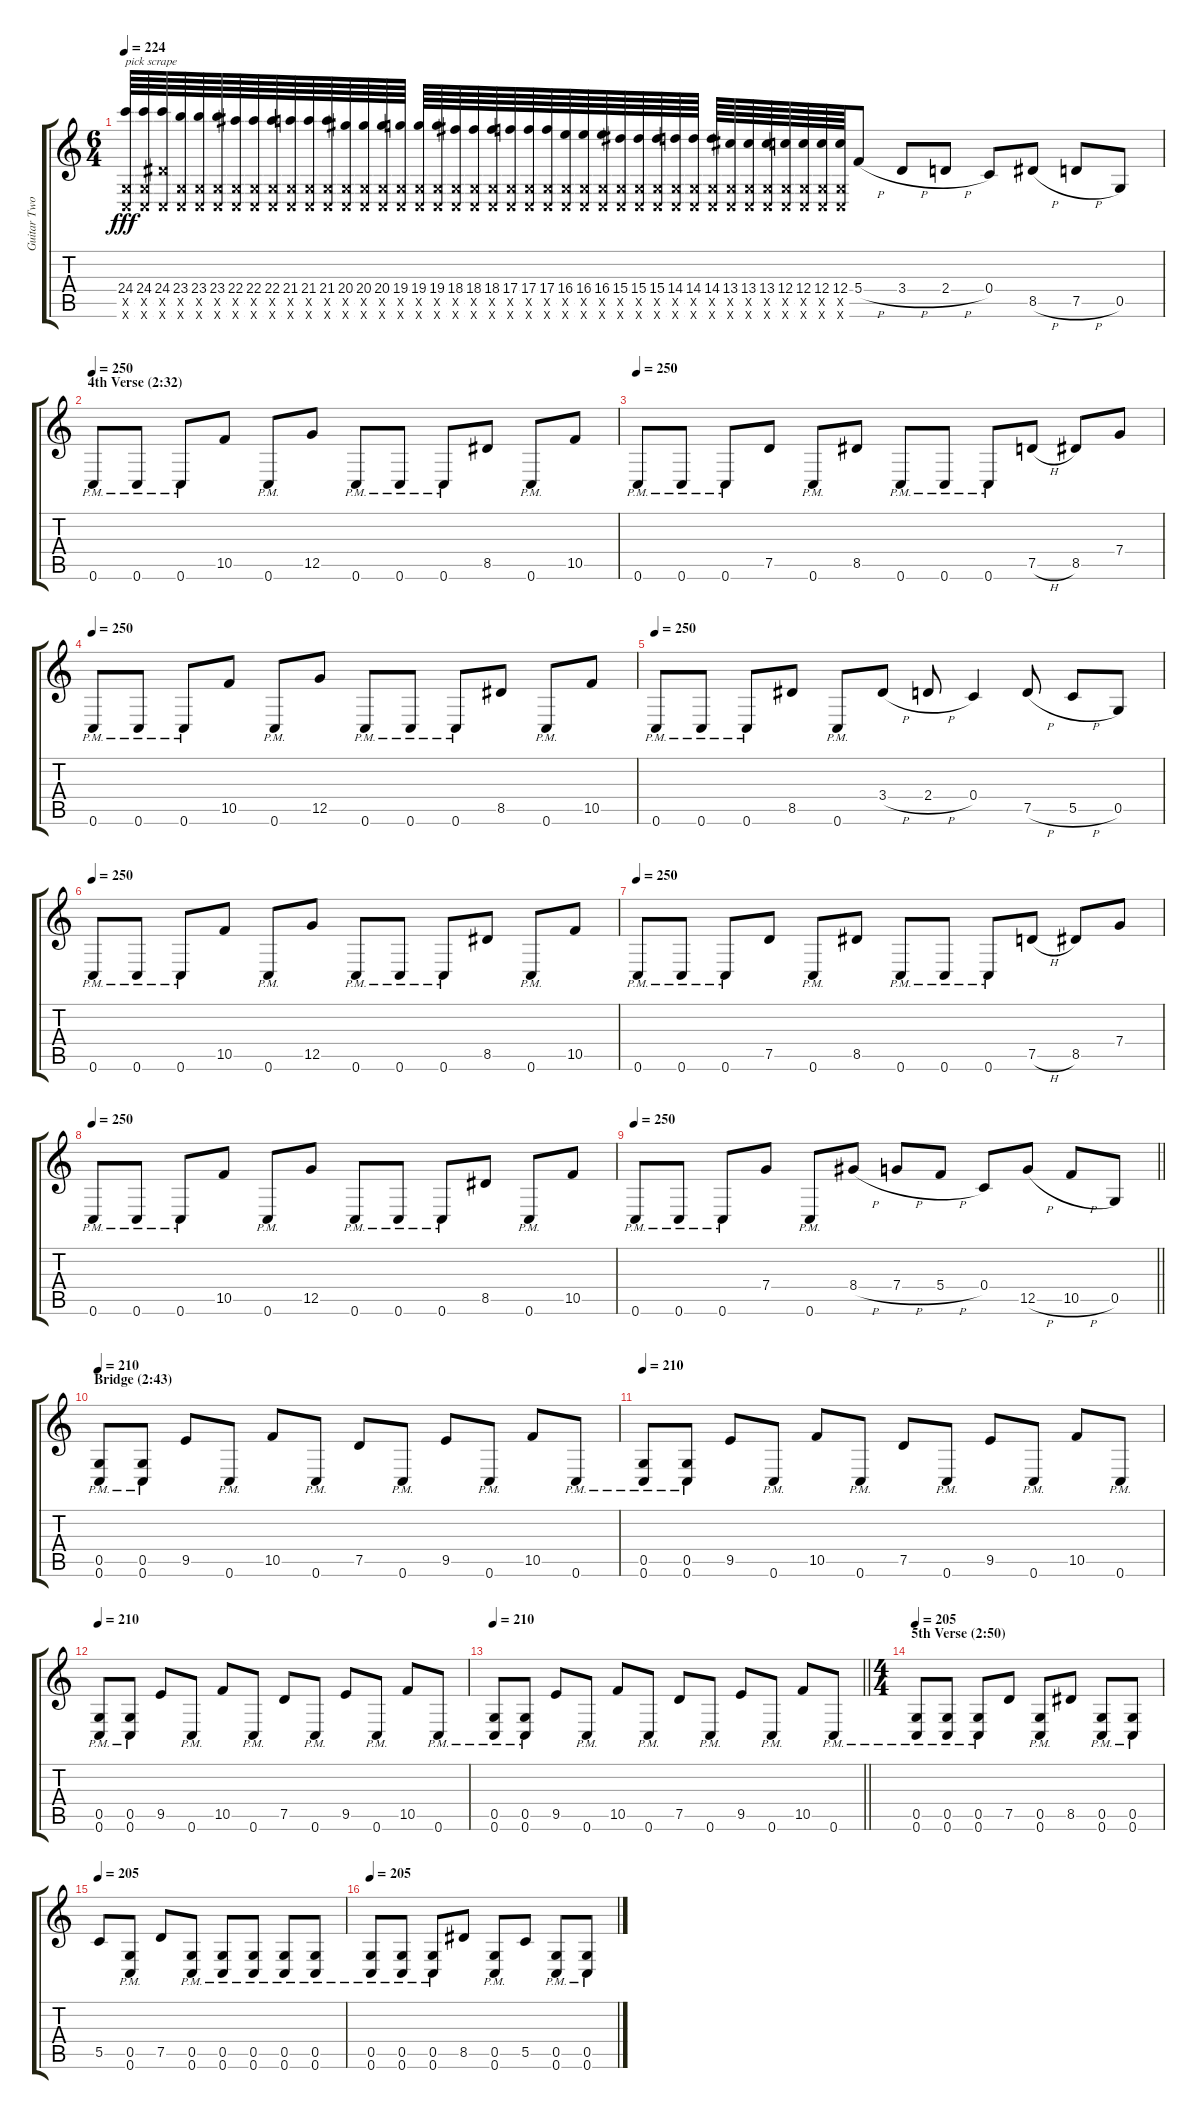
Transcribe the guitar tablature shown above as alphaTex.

\track ("Guitar Two" "Guitar Two") {instrument overdrivenguitar}
\staff {score tabs}
\tuning (D4 A3 F3 C3 G2 C2) {hide}
\ts (6 4)
\tempo 224
\clef g2
\ks c
(24.4 0.5{x} 0.6{x}).64{txt "pick scrape" dy fff volume 16} (24.4 0.5{x} 0.6{x}).64 (24.4 8.5{x} 0.6{x}).64 (23.4 0.5{x} 0.6{x}).64 (23.4 0.5{x} 0.6{x}).64 (23.4 0.5{x} 0.6{x}).64 (22.4 0.5{x} 0.6{x}).64 (22.4 0.5{x} 0.6{x}).64 (22.4 0.5{x} 0.6{x}).64 (21.4 0.5{x} 0.6{x}).64 (21.4 0.5{x} 0.6{x}).64 (21.4 0.5{x} 0.6{x}).64 (20.4 0.5{x} 0.6{x}).64 (20.4 0.5{x} 0.6{x}).64 (20.4 0.5{x} 0.6{x}).64 (19.4 0.5{x} 0.6{x}).64 (19.4 0.5{x} 0.6{x}).64 (19.4 0.5{x} 0.6{x}).64 (18.4 0.5{x} 0.6{x}).64 (18.4 0.5{x} 0.6{x}).64 (18.4 0.5{x} 0.6{x}).64 (17.4 0.5{x} 0.6{x}).64 (17.4 0.5{x} 0.6{x}).64 (17.4 0.5{x} 0.6{x}).64 (16.4 0.5{x} 0.6{x}).64 (16.4 0.5{x} 0.6{x}).64 (16.4 0.5{x} 0.6{x}).64 (15.4 0.5{x} 0.6{x}).64 (15.4 0.5{x} 0.6{x}).64 (15.4 0.5{x} 0.6{x}).64 (14.4 0.5{x} 0.6{x}).64 (14.4 0.5{x} 0.6{x}).64 (14.4 0.5{x} 0.6{x}).64 (13.4 0.5{x} 0.6{x}).64 (13.4 0.5{x} 0.6{x}).64 (13.4 0.5{x} 0.6{x}).64 (12.4 0.5{x} 0.6{x}).64 (12.4 0.5{x} 0.6{x}).64 (12.4 0.5{x} 0.6{x}).64 (12.4 0.5{x} 0.6{x}).64 5.4{h}.8 3.4{h}.8 2.4{h}.8 0.4.8 8.5{h}.8 7.5{h}.8 0.5.8 |
\section ("" "4th Verse (2:32)")
\tempo 250
0.6{pm}.8 0.6{pm}.8 0.6{pm}.8 10.5.8 0.6{pm}.8 12.5.8 0.6{pm}.8 0.6{pm}.8 0.6{pm}.8 8.5.8 0.6{pm}.8 10.5.8 |
\tempo 250
0.6{pm}.8 0.6{pm}.8 0.6{pm}.8 7.5.8 0.6{pm}.8 8.5.8 0.6{pm}.8 0.6{pm}.8 0.6{pm}.8 7.5{h}.8 8.5.8 7.4.8 |
\tempo 250
0.6{pm}.8 0.6{pm}.8 0.6{pm}.8 10.5.8 0.6{pm}.8 12.5.8 0.6{pm}.8 0.6{pm}.8 0.6{pm}.8 8.5.8 0.6{pm}.8 10.5.8 |
\tempo 250
0.6{pm}.8 0.6{pm}.8 0.6{pm}.8 8.5.8 0.6{pm}.8 3.4{h}.8 2.4{h}.8 0.4.4 7.5{h}.8 5.5{h}.8 0.5.8 |
\tempo 250
0.6{pm}.8 0.6{pm}.8 0.6{pm}.8 10.5.8 0.6{pm}.8 12.5.8 0.6{pm}.8 0.6{pm}.8 0.6{pm}.8 8.5.8 0.6{pm}.8 10.5.8 |
\tempo 250
0.6{pm}.8 0.6{pm}.8 0.6{pm}.8 7.5.8 0.6{pm}.8 8.5.8 0.6{pm}.8 0.6{pm}.8 0.6{pm}.8 7.5{h}.8 8.5.8 7.4.8 |
\tempo 250
0.6{pm}.8 0.6{pm}.8 0.6{pm}.8 10.5.8 0.6{pm}.8 12.5.8 0.6{pm}.8 0.6{pm}.8 0.6{pm}.8 8.5.8 0.6{pm}.8 10.5.8 |
\tempo 250
\barLineRight lightlight
0.6{pm}.8 0.6{pm}.8 0.6{pm}.8 7.4.8 0.6{pm}.8 8.4{h}.8 7.4{h}.8 5.4{h}.8 0.4.8 12.5{h}.8 10.5{h}.8 0.5.8 |
\section ("" "Bridge (2:43)")
\tempo 210
(0.5{pm} 0.6{pm}).8 (0.5{pm} 0.6{pm}).8 9.5.8 0.6{pm}.8 10.5.8 0.6{pm}.8 7.5.8 0.6{pm}.8 9.5.8 0.6{pm}.8 10.5.8 0.6{pm}.8 |
\tempo 210
(0.5{pm} 0.6{pm}).8 (0.5{pm} 0.6{pm}).8 9.5.8 0.6{pm}.8 10.5.8 0.6{pm}.8 7.5.8 0.6{pm}.8 9.5.8 0.6{pm}.8 10.5.8 0.6{pm}.8 |
\tempo 210
(0.5{pm} 0.6{pm}).8 (0.5{pm} 0.6{pm}).8 9.5.8 0.6{pm}.8 10.5.8 0.6{pm}.8 7.5.8 0.6{pm}.8 9.5.8 0.6{pm}.8 10.5.8 0.6{pm}.8 |
\tempo 210
\barLineRight lightlight
(0.5{pm} 0.6{pm}).8 (0.5{pm} 0.6{pm}).8 9.5.8 0.6{pm}.8 10.5.8 0.6{pm}.8 7.5.8 0.6{pm}.8 9.5.8 0.6{pm}.8 10.5.8 0.6{pm}.8 |
\ts (4 4)
\section ("" "5th Verse (2:50)")
\tempo 205
(0.5{pm} 0.6{pm}).8 (0.5{pm} 0.6{pm}).8 (0.5{pm} 0.6{pm}).8 7.5.8 (0.5{pm} 0.6{pm}).8 8.5.8 (0.5{pm} 0.6{pm}).8 (0.5{pm} 0.6{pm}).8 |
\tempo 205
5.5.8 (0.5{pm} 0.6{pm}).8 7.5.8 (0.5{pm} 0.6{pm}).8 (0.5{pm} 0.6{pm}).8 (0.5{pm} 0.6{pm}).8 (0.5{pm} 0.6{pm}).8 (0.5{pm} 0.6{pm}).8 |
\tempo 205
(0.5{pm} 0.6{pm}).8 (0.5{pm} 0.6{pm}).8 (0.5{pm} 0.6{pm}).8 8.5.8 (0.5{pm} 0.6{pm}).8 5.5.8 (0.5{pm} 0.6{pm}).8 (0.5{pm} 0.6{pm}).8
